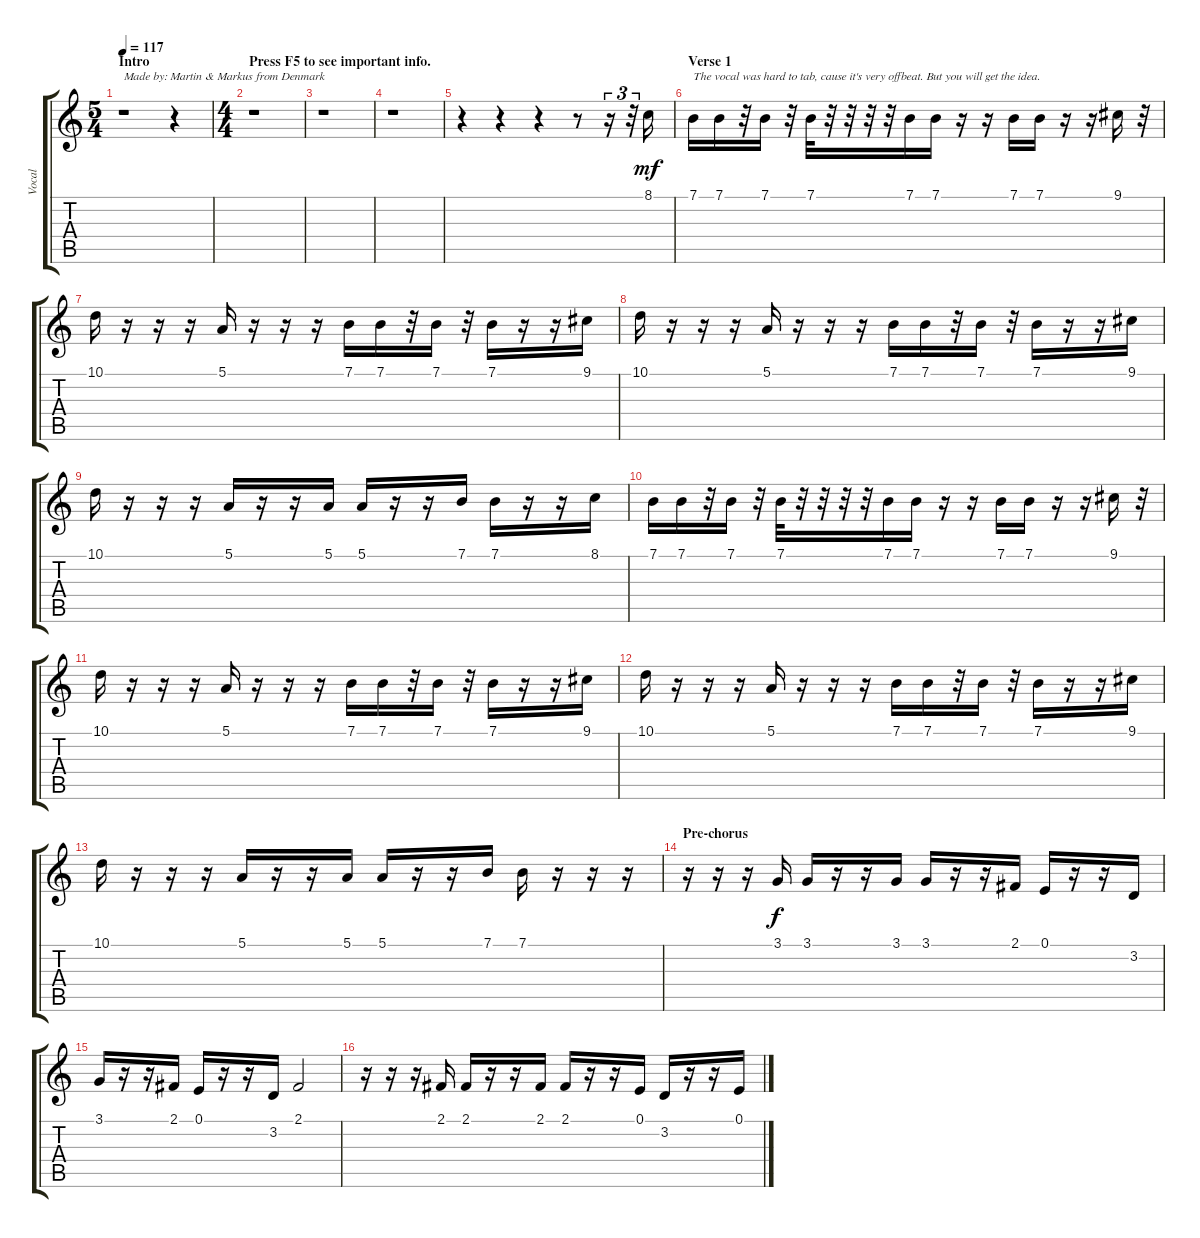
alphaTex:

\track ("Vocal" "Vocal") {instrument clarinet}
\staff {score tabs}
\tuning (E4 B3 G3 D3 A2 E2) {hide}
\ts (5 4)
\section ("" "Intro")
\tempo 117
\clef g2
\ks c
r.1{txt "Made by: Martin & Markus from Denmark" dy mf instrument clarinet} r.4 |
\ts (4 4)
\section ("" "Press F5 to see important info.")
r.1 |
r.1 |
r.1 |
r.4 r.4 r.4 r.8 r.16{tu (3 2)} r.32{tu (3 2)} 8.1.16 |
\section ("" "Verse 1")
7.1.16{txt "The vocal was hard to tab, cause it's very offbeat. But you will get the idea."} 7.1.16 r.32 7.1.16 r.32 7.1.32 r.32 r.32 r.32 r.32 7.1.16 7.1.16 r.16 r.16 7.1.16 7.1.16 r.16 r.16 9.1.16 r.32 |
10.1.16 r.16 r.16 r.16 5.1.16 r.16 r.16 r.16 7.1.16 7.1.16 r.32 7.1.16 r.32 7.1.16 r.16 r.16 9.1.16 |
10.1.16 r.16 r.16 r.16 5.1.16 r.16 r.16 r.16 7.1.16 7.1.16 r.32 7.1.16 r.32 7.1.16 r.16 r.16 9.1.16 |
10.1.16 r.16 r.16 r.16 5.1.16 r.16 r.16 5.1.16 5.1.16 r.16 r.16 7.1.16 7.1.16 r.16 r.16 8.1.16 |
7.1.16 7.1.16 r.32 7.1.16 r.32 7.1.32 r.32 r.32 r.32 r.32 7.1.16 7.1.16 r.16 r.16 7.1.16 7.1.16 r.16 r.16 9.1.16 r.32 |
10.1.16 r.16 r.16 r.16 5.1.16 r.16 r.16 r.16 7.1.16 7.1.16 r.32 7.1.16 r.32 7.1.16 r.16 r.16 9.1.16 |
10.1.16 r.16 r.16 r.16 5.1.16 r.16 r.16 r.16 7.1.16 7.1.16 r.32 7.1.16 r.32 7.1.16 r.16 r.16 9.1.16 |
10.1.16 r.16 r.16 r.16 5.1.16 r.16 r.16 5.1.16 5.1.16 r.16 r.16 7.1.16 7.1.16 r.16 r.16 r.16 |
\section ("" "Pre-chorus")
r.16 r.16 r.16 3.1.16{dy f} 3.1.16 r.16 r.16 3.1.16 3.1.16 r.16 r.16 2.1.16 0.1.16 r.16 r.16 3.2.16 |
3.1.16 r.16 r.16 2.1.16 0.1.16 r.16 r.16 3.2.16 2.1.2 |
r.16 r.16 r.16 2.1.16 2.1.16 r.16 r.16 2.1.16 2.1.16 r.16 r.16 0.1.16 3.2.16 r.16 r.16 0.1.16
